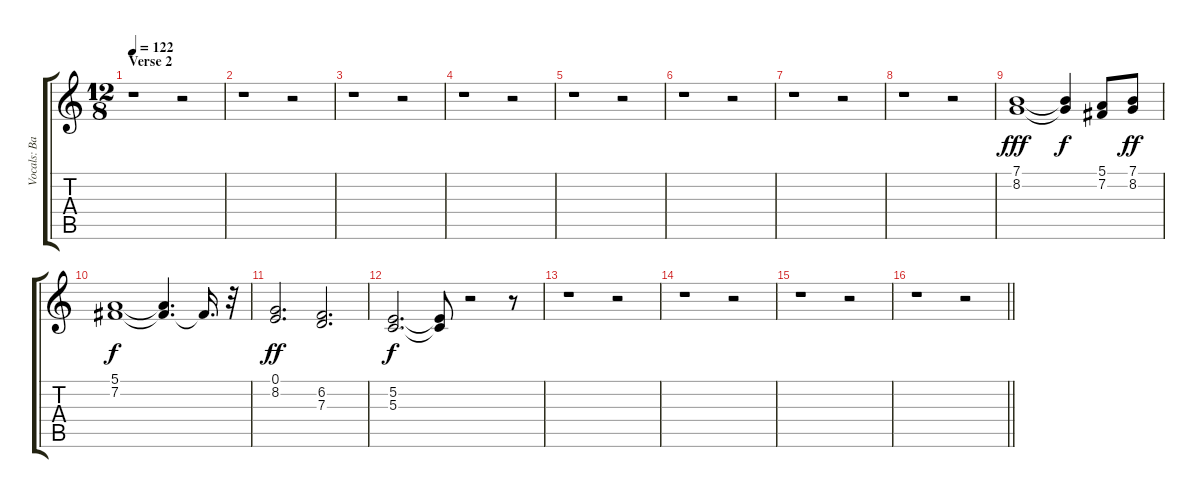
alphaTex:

\track ("Vocals: Background" "Vocals: Ba") {instrument synthvoice}
\staff {score tabs}
\tuning (E4 B3 G3 D3 A2 E2) {hide}
\ts (12 8)
\section ("" "Verse 2")
\tempo 122
\clef g2
\ks c
r.1{dy f} r.2 |
r.1 r.2 |
r.1 r.2 |
r.1 r.2 |
r.1 r.2 |
r.1 r.2 |
r.1 r.2 |
r.1 r.2 |
(7.1 8.2).1{dy fff} (7.1{t} 8.2{t}).4{dy f} (5.1 7.2).8 (7.1 8.2).8{dy ff} |
(5.1 7.2).1{dy f} (5.1{t} 7.2{t}).4{d} 7.2{t}.16{d} r.32 |
(0.1 8.2).2{d dy ff} (6.2 7.3).2{d} |
(5.2 5.3).2{d dy f} (5.2{t} 5.3{t}).8 r.2 r.8 |
r.1 r.2 |
r.1 r.2 |
r.1 r.2 |
\barLineRight lightlight
r.1 r.2
